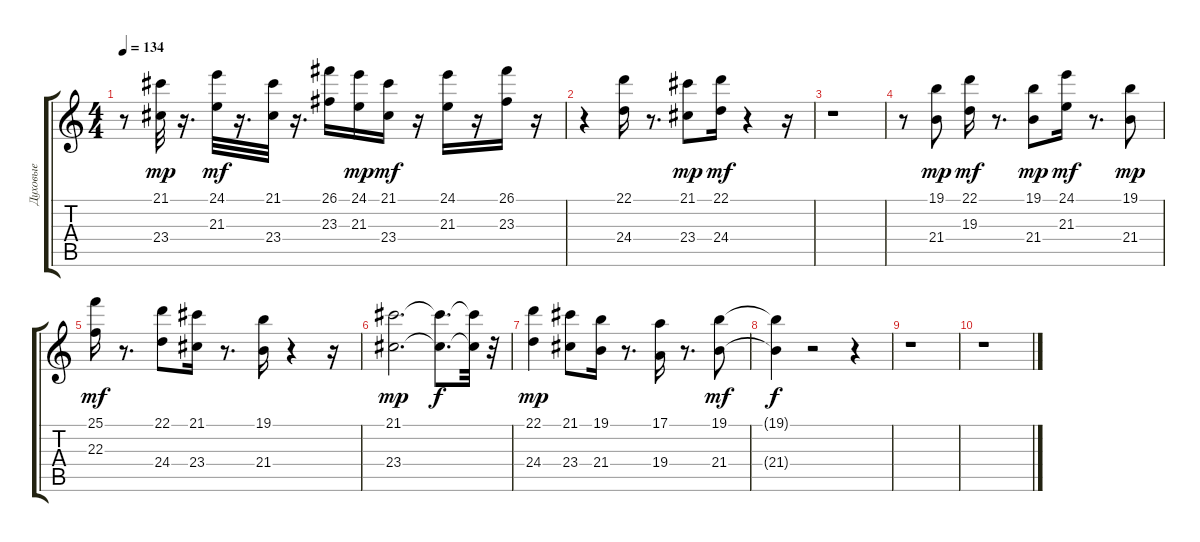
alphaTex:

\track ("Духовые" "Духовые") {instrument brasssection}
\staff {score tabs}
\tuning (E4 B3 G3 D3 A2 E2) {hide}
\ts (4 4)
\tempo 134
\clef g2
\ks c
r.8{dy f} (21.1 23.4).32{dy mp} r.16{d} (24.1 21.3).32{dy mf} r.16{d} (21.1 23.4).32 r.16{d} (26.1 23.3).16 (24.1 21.3).16{dy mp} (21.1 23.4).16{dy mf} r.16 (24.1 21.3).16 r.16 (26.1 23.3).16 r.16 |
r.4 (22.1 24.4).16 r.8{d} (21.1 23.4).8{dy mp} (22.1 24.4).16{dy mf} r.4 r.16 |
r.1 |
r.8 (19.1 21.4).8{dy mp} (22.1 19.3).16{dy mf} r.8{d} (19.1 21.4).8{dy mp} (24.1 21.3).16{dy mf} r.8{d} (19.1 21.4).8{dy mp} |
(25.1 22.3).16{dy mf} r.8{d} (22.1 24.4).8 (21.1 23.4).16 r.8{d} (19.1 21.4).16 r.4 r.16 |
(21.1 23.4).2{d dy mp} (21.1{t} 23.4{t}).8{d dy f} (21.1{t} 23.4{t}).32 r.32 |
(22.1 24.4).4{dy mp} (21.1 23.4).8 (19.1 21.4).16 r.8{d} (17.1 19.4).16 r.8{d} (19.1 21.4).8{dy mf} |
(19.1{t} 21.4{t}).4{dy f} r.2 r.4 |
r.1 |
r.1
